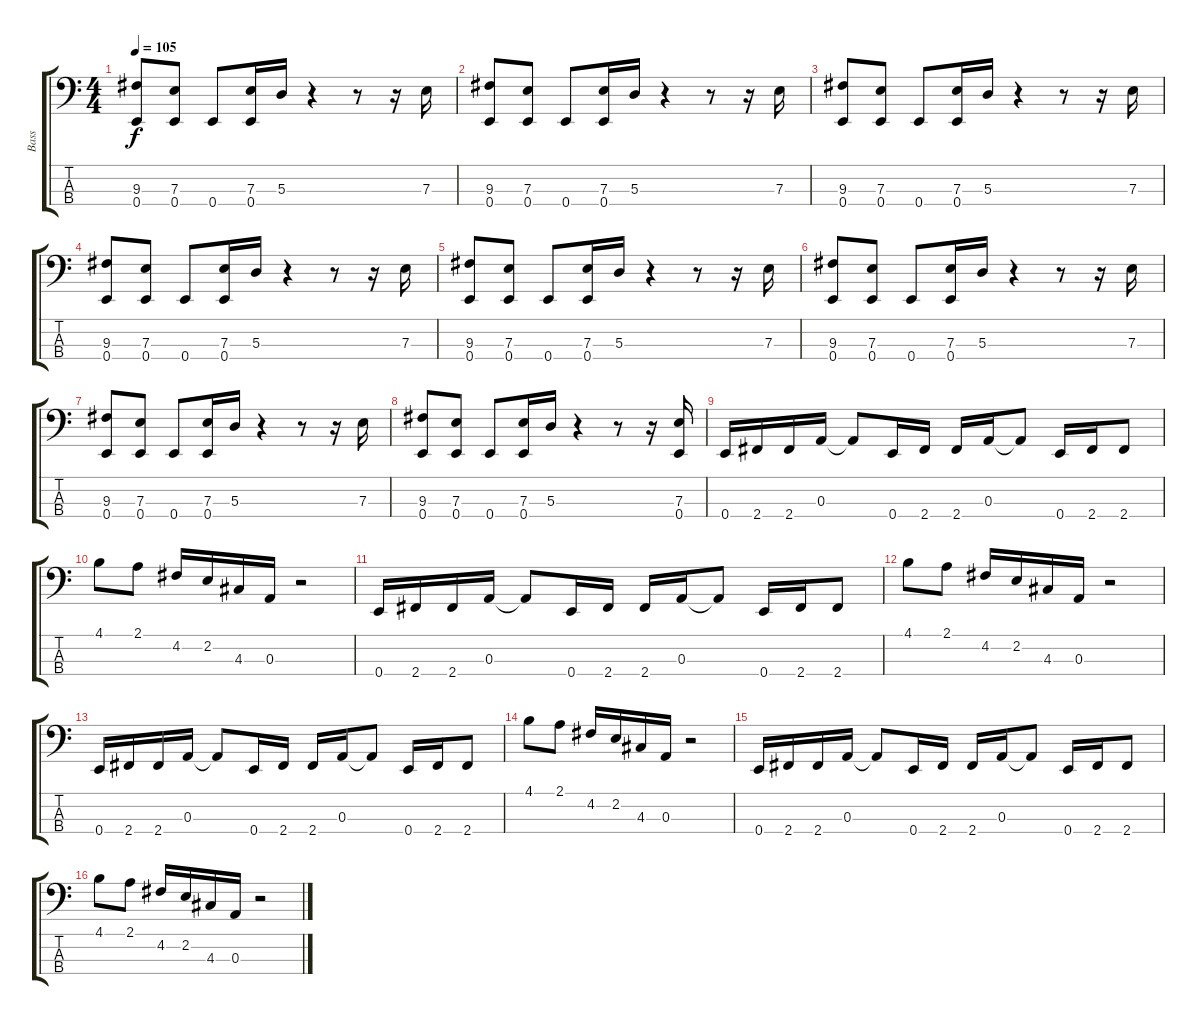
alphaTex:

\track ("Bass" "Bass") {instrument electricbasspick}
\staff {score tabs}
\tuning (G2 D2 A1 E1) {hide}
\ts (4 4)
\tempo 105
\clef f4
\ks c
(9.3 0.4).8{dy f} (7.3 0.4).8 0.4.8 (7.3 0.4).16 5.3.16 r.4 r.8 r.16 7.3.16 |
(9.3 0.4).8 (7.3 0.4).8 0.4.8 (7.3 0.4).16 5.3.16 r.4 r.8 r.16 7.3.16 |
(9.3 0.4).8 (7.3 0.4).8 0.4.8 (7.3 0.4).16 5.3.16 r.4 r.8 r.16 7.3.16 |
(9.3 0.4).8 (7.3 0.4).8 0.4.8 (7.3 0.4).16 5.3.16 r.4 r.8 r.16 7.3.16 |
(9.3 0.4).8 (7.3 0.4).8 0.4.8 (7.3 0.4).16 5.3.16 r.4 r.8 r.16 7.3.16 |
(9.3 0.4).8 (7.3 0.4).8 0.4.8 (7.3 0.4).16 5.3.16 r.4 r.8 r.16 7.3.16 |
(9.3 0.4).8 (7.3 0.4).8 0.4.8 (7.3 0.4).16 5.3.16 r.4 r.8 r.16 7.3.16 |
(9.3 0.4).8 (7.3 0.4).8 0.4.8 (7.3 0.4).16 5.3.16 r.4 r.8 r.16 (7.3 0.4).16 |
0.4.16 2.4.16 2.4.16 0.3.16 0.3{t}.8 0.4.16 2.4.16 2.4.16 0.3.16 0.3{t}.8 0.4.16 2.4.16 2.4.8 |
4.1.8 2.1.8 4.2.16 2.2.16 4.3.16 0.3.16 r.2 |
0.4.16 2.4.16 2.4.16 0.3.16 0.3{t}.8 0.4.16 2.4.16 2.4.16 0.3.16 0.3{t}.8 0.4.16 2.4.16 2.4.8 |
4.1.8 2.1.8 4.2.16 2.2.16 4.3.16 0.3.16 r.2 |
0.4.16 2.4.16 2.4.16 0.3.16 0.3{t}.8 0.4.16 2.4.16 2.4.16 0.3.16 0.3{t}.8 0.4.16 2.4.16 2.4.8 |
4.1.8 2.1.8 4.2.16 2.2.16 4.3.16 0.3.16 r.2 |
0.4.16 2.4.16 2.4.16 0.3.16 0.3{t}.8 0.4.16 2.4.16 2.4.16 0.3.16 0.3{t}.8 0.4.16 2.4.16 2.4.8 |
4.1.8 2.1.8 4.2.16 2.2.16 4.3.16 0.3.16 r.2
